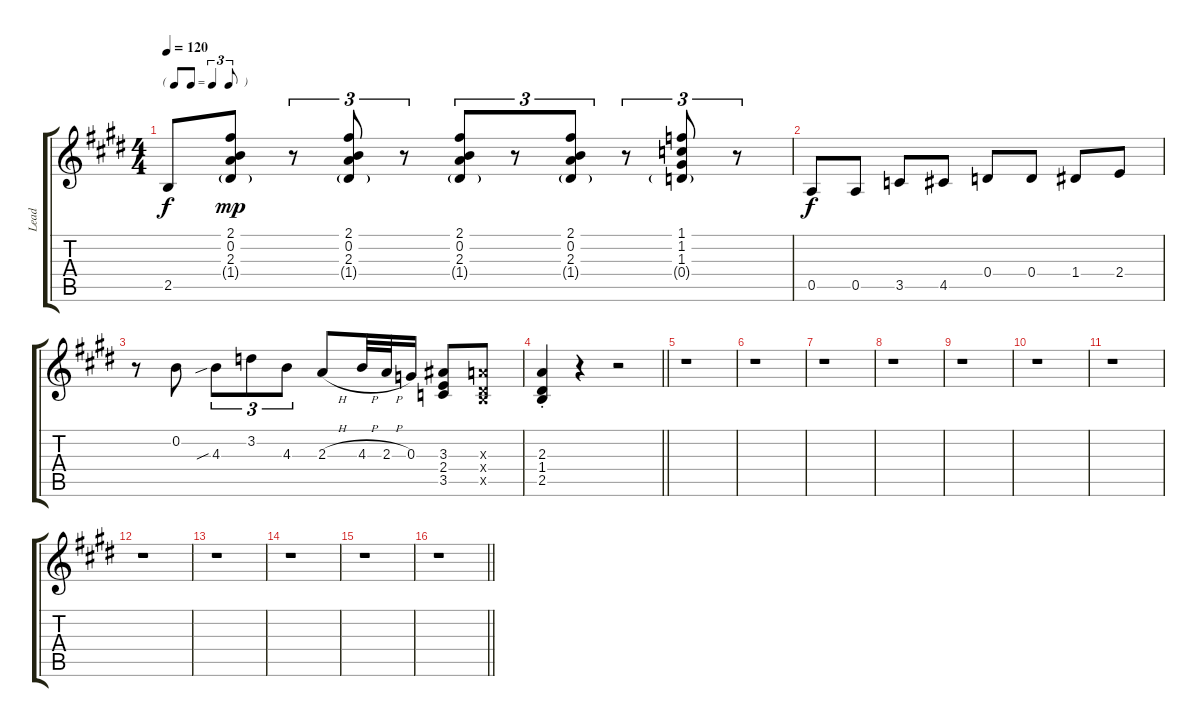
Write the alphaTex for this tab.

\track ("Lead" "Lead") {instrument electricguitarjazz}
\staff {score tabs}
\tuning (E4 B3 G3 D3 A2 E2) {hide}
\ts (4 4)
\tf triplet8th
\tempo 120
\clef g2
\ks e
2.5.8{dy f} (2.1 0.2 2.3 1.4{g}).8{dy mp} r.8{tu (3 2)} (2.1 0.2 2.3 1.4{g}).8{tu (3 2)} r.8{tu (3 2)} (2.1 0.2 2.3 1.4{g}).8{tu (3 2)} r.8{tu (3 2)} (2.1 0.2 2.3 1.4{g}).8{tu (3 2)} r.8{tu (3 2)} (1.1 1.2 1.3 0.4{g}).8{tu (3 2)} r.8{tu (3 2)} |
\ks c#minor
0.5.8{dy f} 0.5.8 3.5.8 4.5.8 0.4.8 0.4.8 1.4.8 2.4.8 |
r.8 0.2.8 4.3{sib}.8{tu (3 2)} 3.2.8{tu (3 2)} 4.3.8{tu (3 2)} 2.3{h}.8 4.3{h}.32 2.3{h}.32 0.3.16 (3.3 2.4 3.5).8 (2.3{x} 1.4{x} 2.5{x}).8 |
\barLineRight lightlight
(2.3{st} 1.4{st} 2.5{st}).4 r.4 r.2 |
r.1 |
r.1 |
r.1 |
r.1 |
r.1 |
r.1 |
r.1 |
r.1 |
r.1 |
r.1 |
r.1 |
\barLineRight lightlight
r.1
